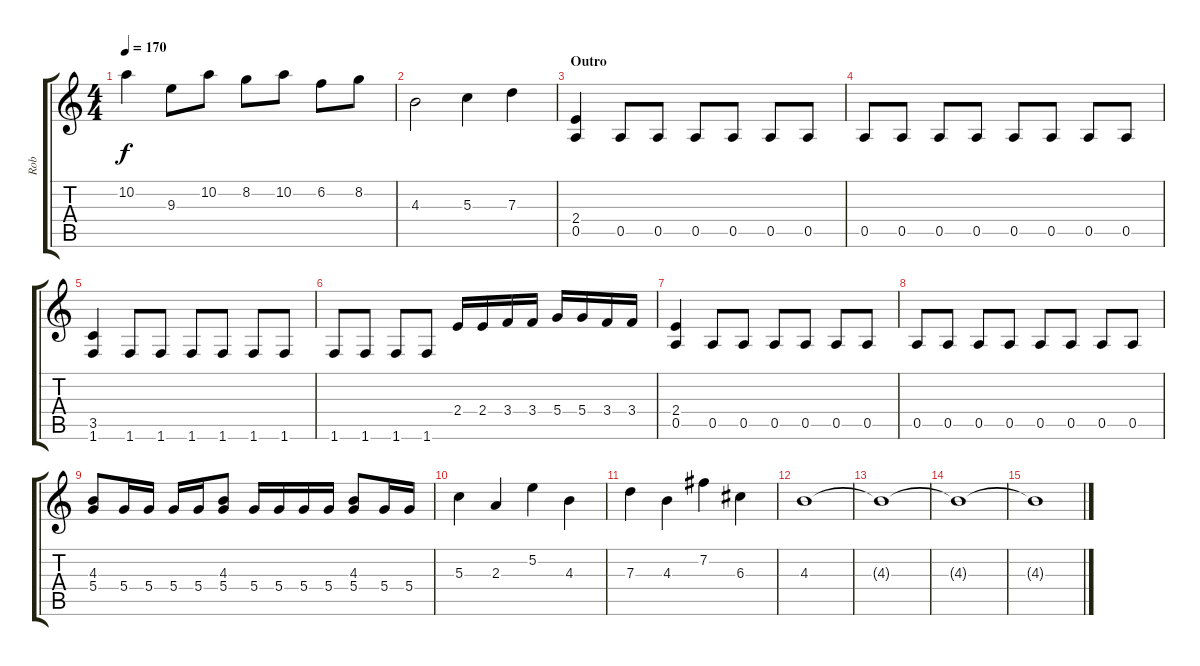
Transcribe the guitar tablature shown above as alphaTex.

\track ("Rob" "Rob") {instrument distortionguitar}
\staff {score tabs}
\tuning (E4 B3 G3 D3 A2 E2) {hide}
\ts (4 4)
\tempo 170
\clef g2
\ks c
10.2.4{dy f} 9.3.8 10.2.8 8.2.8 10.2.8 6.2.8 8.2.8 |
4.3.2 5.3.4 7.3.4 |
\section ("" "Outro")
(2.4 0.5).4 0.5.8 0.5.8 0.5.8 0.5.8 0.5.8 0.5.8 |
0.5.8 0.5.8 0.5.8 0.5.8 0.5.8 0.5.8 0.5.8 0.5.8 |
(3.5 1.6).4 1.6.8 1.6.8 1.6.8 1.6.8 1.6.8 1.6.8 |
1.6.8 1.6.8 1.6.8 1.6.8 2.4.16 2.4.16 3.4.16 3.4.16 5.4.16 5.4.16 3.4.16 3.4.16 |
(2.4 0.5).4 0.5.8 0.5.8 0.5.8 0.5.8 0.5.8 0.5.8 |
0.5.8 0.5.8 0.5.8 0.5.8 0.5.8 0.5.8 0.5.8 0.5.8 |
(4.3 5.4).8 5.4.16 5.4.16 5.4.16 5.4.16 (4.3 5.4).8 5.4.16 5.4.16 5.4.16 5.4.16 (4.3 5.4).8 5.4.16 5.4.16 |
5.3.4 2.3.4 5.2.4 4.3.4 |
7.3.4 4.3.4 7.2.4 6.3.4 |
4.3.1 |
4.3{t}.1 |
4.3{t}.1{volume 0} |
4.3{t}.1
